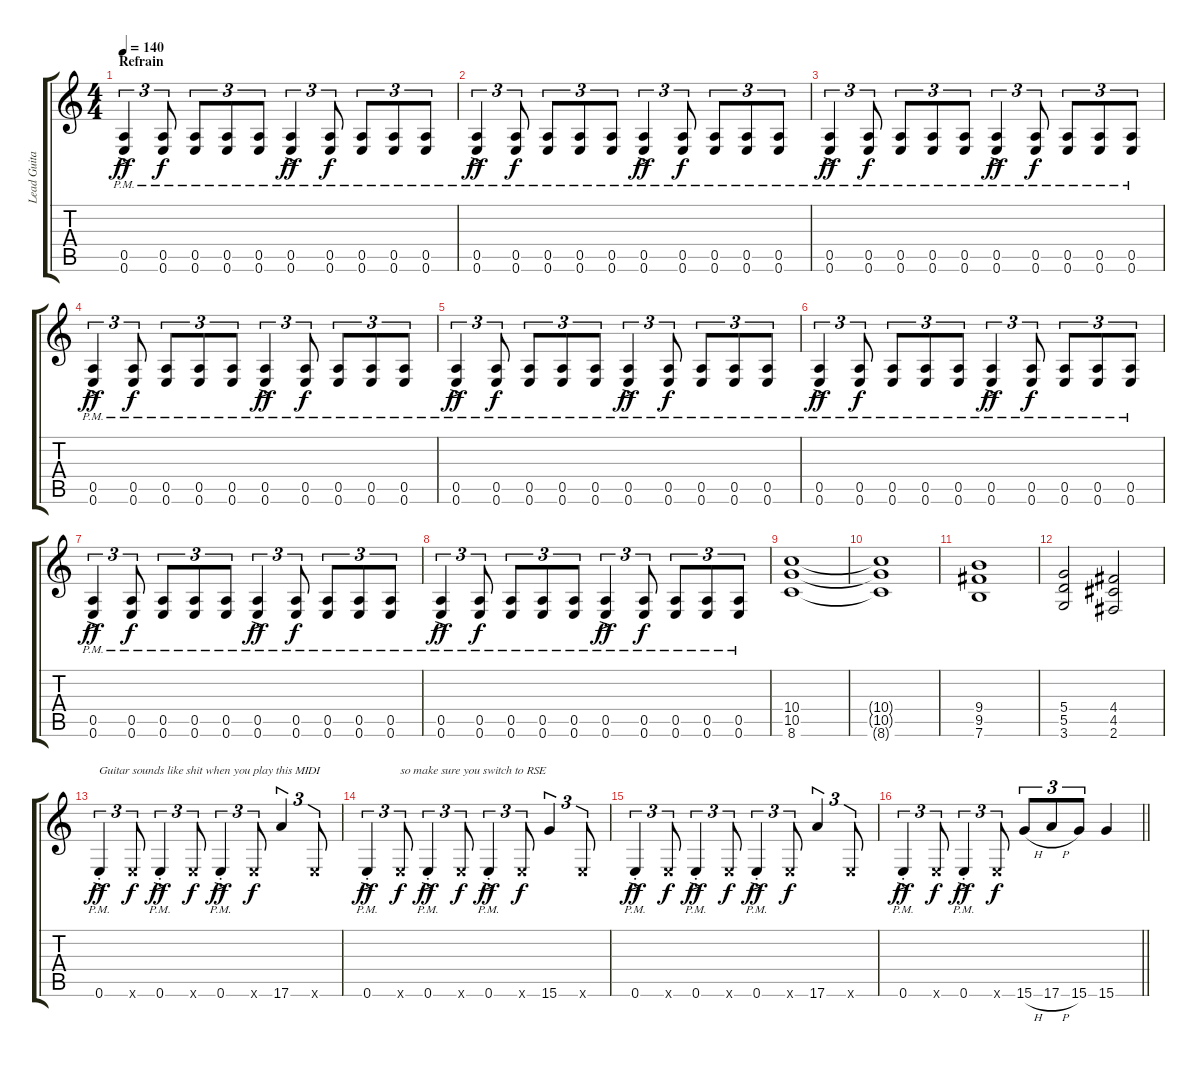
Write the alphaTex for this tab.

\track ("Lead Guitar (Andrew Stockdale)" "Lead Guita") {instrument distortionguitar}
\staff {score tabs}
\tuning (E4 B3 G3 D3 A2 E2) {hide}
\ts (4 4)
\section ("" "Refrain")
\tempo 140
\clef g2
\ks c
(0.5{ac pm} 0.6{ac pm}).4{tu (3 2) dy ff} (0.5{pm} 0.6{pm}).8{tu (3 2) dy f} (0.5{pm} 0.6{pm}).8{tu (3 2)} (0.5{pm} 0.6{pm}).8{tu (3 2)} (0.5{pm} 0.6{pm}).8{tu (3 2)} (0.5{ac pm} 0.6{ac pm}).4{tu (3 2) dy ff} (0.5{pm} 0.6{pm}).8{tu (3 2) dy f} (0.5{pm} 0.6{pm}).8{tu (3 2)} (0.5{pm} 0.6{pm}).8{tu (3 2)} (0.5{pm} 0.6{pm}).8{tu (3 2)} |
(0.5{ac pm} 0.6{ac pm}).4{tu (3 2) dy ff} (0.5{pm} 0.6{pm}).8{tu (3 2) dy f} (0.5{pm} 0.6{pm}).8{tu (3 2)} (0.5{pm} 0.6{pm}).8{tu (3 2)} (0.5{pm} 0.6{pm}).8{tu (3 2)} (0.5{ac pm} 0.6{ac pm}).4{tu (3 2) dy ff} (0.5{pm} 0.6{pm}).8{tu (3 2) dy f} (0.5{pm} 0.6{pm}).8{tu (3 2)} (0.5{pm} 0.6{pm}).8{tu (3 2)} (0.5{pm} 0.6{pm}).8{tu (3 2)} |
(0.5{ac pm} 0.6{ac pm}).4{tu (3 2) dy ff} (0.5{pm} 0.6{pm}).8{tu (3 2) dy f} (0.5{pm} 0.6{pm}).8{tu (3 2)} (0.5{pm} 0.6{pm}).8{tu (3 2)} (0.5{pm} 0.6{pm}).8{tu (3 2)} (0.5{ac pm} 0.6{ac pm}).4{tu (3 2) dy ff} (0.5{pm} 0.6{pm}).8{tu (3 2) dy f} (0.5{pm} 0.6{pm}).8{tu (3 2)} (0.5{pm} 0.6{pm}).8{tu (3 2)} (0.5{pm} 0.6{pm}).8{tu (3 2)} |
(0.5{ac pm} 0.6{ac pm}).4{tu (3 2) dy ff} (0.5{pm} 0.6{pm}).8{tu (3 2) dy f} (0.5{pm} 0.6{pm}).8{tu (3 2)} (0.5{pm} 0.6{pm}).8{tu (3 2)} (0.5{pm} 0.6{pm}).8{tu (3 2)} (0.5{ac pm} 0.6{ac pm}).4{tu (3 2) dy ff} (0.5{pm} 0.6{pm}).8{tu (3 2) dy f} (0.5{pm} 0.6{pm}).8{tu (3 2)} (0.5{pm} 0.6{pm}).8{tu (3 2)} (0.5{pm} 0.6{pm}).8{tu (3 2)} |
(0.5{ac pm} 0.6{ac pm}).4{tu (3 2) dy ff} (0.5{pm} 0.6{pm}).8{tu (3 2) dy f} (0.5{pm} 0.6{pm}).8{tu (3 2)} (0.5{pm} 0.6{pm}).8{tu (3 2)} (0.5{pm} 0.6{pm}).8{tu (3 2)} (0.5{ac pm} 0.6{ac pm}).4{tu (3 2) dy ff} (0.5{pm} 0.6{pm}).8{tu (3 2) dy f} (0.5{pm} 0.6{pm}).8{tu (3 2)} (0.5{pm} 0.6{pm}).8{tu (3 2)} (0.5{pm} 0.6{pm}).8{tu (3 2)} |
(0.5{ac pm} 0.6{ac pm}).4{tu (3 2) dy ff} (0.5{pm} 0.6{pm}).8{tu (3 2) dy f} (0.5{pm} 0.6{pm}).8{tu (3 2)} (0.5{pm} 0.6{pm}).8{tu (3 2)} (0.5{pm} 0.6{pm}).8{tu (3 2)} (0.5{ac pm} 0.6{ac pm}).4{tu (3 2) dy ff} (0.5{pm} 0.6{pm}).8{tu (3 2) dy f} (0.5{pm} 0.6{pm}).8{tu (3 2)} (0.5{pm} 0.6{pm}).8{tu (3 2)} (0.5{pm} 0.6{pm}).8{tu (3 2)} |
(0.5{ac pm} 0.6{ac pm}).4{tu (3 2) dy ff} (0.5{pm} 0.6{pm}).8{tu (3 2) dy f} (0.5{pm} 0.6{pm}).8{tu (3 2)} (0.5{pm} 0.6{pm}).8{tu (3 2)} (0.5{pm} 0.6{pm}).8{tu (3 2)} (0.5{ac pm} 0.6{ac pm}).4{tu (3 2) dy ff} (0.5{pm} 0.6{pm}).8{tu (3 2) dy f} (0.5{pm} 0.6{pm}).8{tu (3 2)} (0.5{pm} 0.6{pm}).8{tu (3 2)} (0.5{pm} 0.6{pm}).8{tu (3 2)} |
(0.5{ac pm} 0.6{ac pm}).4{tu (3 2) dy ff} (0.5{pm} 0.6{pm}).8{tu (3 2) dy f} (0.5{pm} 0.6{pm}).8{tu (3 2)} (0.5{pm} 0.6{pm}).8{tu (3 2)} (0.5{pm} 0.6{pm}).8{tu (3 2)} (0.5{ac pm} 0.6{ac pm}).4{tu (3 2) dy ff} (0.5{pm} 0.6{pm}).8{tu (3 2) dy f} (0.5{pm} 0.6{pm}).8{tu (3 2)} (0.5{pm} 0.6{pm}).8{tu (3 2)} (0.5{pm} 0.6{pm}).8{tu (3 2)} |
(10.4 10.5 8.6).1 |
(10.4{t} 10.5{t} 8.6{t}).1 |
(9.4 9.5 7.6).1 |
(5.4 5.5 3.6).2 (4.4 4.5 2.6).2 |
0.6{ac pm st}.4{tu (3 2) txt "Guitar sounds like shit when you play this MIDI" dy ff} 0.6{x}.8{tu (3 2) dy f} 0.6{ac pm st}.4{tu (3 2) dy ff} 0.6{x}.8{tu (3 2) dy f} 0.6{ac pm st}.4{tu (3 2) dy ff} 0.6{x}.8{tu (3 2) dy f} 17.6.4{tu (3 2)} 0.6{x}.8{tu (3 2)} |
0.6{ac pm st}.4{tu (3 2) dy ff} 0.6{x}.8{tu (3 2) txt "so make sure you switch to RSE" dy f} 0.6{ac pm st}.4{tu (3 2) dy ff} 0.6{x}.8{tu (3 2) dy f} 0.6{ac pm st}.4{tu (3 2) dy ff} 0.6{x}.8{tu (3 2) dy f} 15.6.4{tu (3 2)} 0.6{x}.8{tu (3 2)} |
0.6{ac pm st}.4{tu (3 2) dy ff} 0.6{x}.8{tu (3 2) dy f} 0.6{ac pm st}.4{tu (3 2) dy ff} 0.6{x}.8{tu (3 2) dy f} 0.6{ac pm st}.4{tu (3 2) dy ff} 0.6{x}.8{tu (3 2) dy f} 17.6.4{tu (3 2)} 0.6{x}.8{tu (3 2)} |
\barLineRight lightlight
0.6{ac pm st}.4{tu (3 2) dy ff} 0.6{x}.8{tu (3 2) dy f} 0.6{ac pm st}.4{tu (3 2) dy ff} 0.6{x}.8{tu (3 2) dy f} 15.6{h}.8{tu (3 2)} 17.6{h}.8{tu (3 2)} 15.6.8{tu (3 2)} 15.6.4
